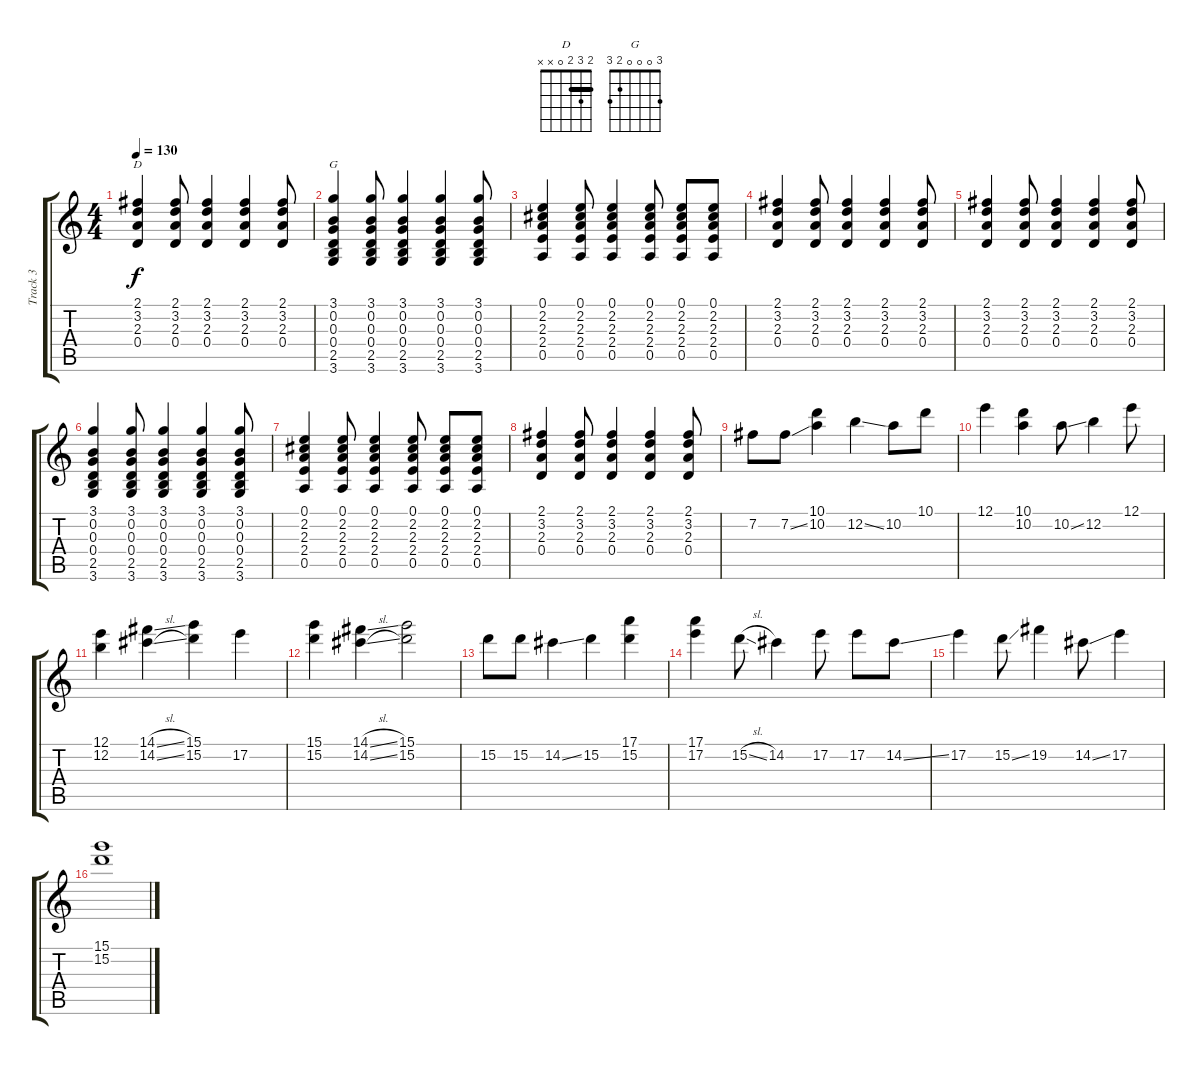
\track ("Track 3" "Track 3") {instrument electricguitarjazz}
\staff {score tabs}
\tuning (E4 B3 G3 D3 A2 E2) {hide}
\chord ("D" 2 3 2 0 x x) {barre 2}
\chord ("G" 3 0 0 0 2 3)
\ts (4 4)
\tempo 130
\clef g2
\ks c
(2.1 3.2 2.3 0.4).4{ch "D" dy f} (2.1 3.2 2.3 0.4).8 (2.1 3.2 2.3 0.4).4 (2.1 3.2 2.3 0.4).4 (2.1 3.2 2.3 0.4).8 |
(3.1 0.2 0.3 0.4 2.5 3.6).4{ch "G"} (3.1 0.2 0.3 0.4 2.5 3.6).8 (3.1 0.2 0.3 0.4 2.5 3.6).4 (3.1 0.2 0.3 0.4 2.5 3.6).4 (3.1 0.2 0.3 0.4 2.5 3.6).8 |
(0.1 2.2 2.3 2.4 0.5).4 (0.1 2.2 2.3 2.4 0.5).8 (0.1 2.2 2.3 2.4 0.5).4 (0.1 2.2 2.3 2.4 0.5).8 (0.1 2.2 2.3 2.4 0.5).8 (0.1 2.2 2.3 2.4 0.5).8 |
(2.1 3.2 2.3 0.4).4 (2.1 3.2 2.3 0.4).8 (2.1 3.2 2.3 0.4).4 (2.1 3.2 2.3 0.4).4 (2.1 3.2 2.3 0.4).8 |
(2.1 3.2 2.3 0.4).4 (2.1 3.2 2.3 0.4).8 (2.1 3.2 2.3 0.4).4 (2.1 3.2 2.3 0.4).4 (2.1 3.2 2.3 0.4).8 |
(3.1 0.2 0.3 0.4 2.5 3.6).4 (3.1 0.2 0.3 0.4 2.5 3.6).8 (3.1 0.2 0.3 0.4 2.5 3.6).4 (3.1 0.2 0.3 0.4 2.5 3.6).4 (3.1 0.2 0.3 0.4 2.5 3.6).8 |
(0.1 2.2 2.3 2.4 0.5).4 (0.1 2.2 2.3 2.4 0.5).8 (0.1 2.2 2.3 2.4 0.5).4 (0.1 2.2 2.3 2.4 0.5).8 (0.1 2.2 2.3 2.4 0.5).8 (0.1 2.2 2.3 2.4 0.5).8 |
(2.1 3.2 2.3 0.4).4 (2.1 3.2 2.3 0.4).8 (2.1 3.2 2.3 0.4).4 (2.1 3.2 2.3 0.4).4 (2.1 3.2 2.3 0.4).8 |
7.2.8 7.2{ss}.8 (10.1 10.2).4 12.2{ss}.4 10.2.8 10.1.8 |
12.1.4 (10.1 10.2).4 10.2{ss}.8 12.2.4 12.1.8 |
(12.1 12.2).4 (14.1{sl} 14.2{sl}).4 (15.1 15.2).4 17.2.4 |
(15.1 15.2).4 (14.1{sl} 14.2{sl}).4 (15.1 15.2).2 |
15.2.8 15.2.8 14.2{ss}.4 15.2.4 (17.1 15.2).4 |
(17.1 17.2).4 15.2{sl}.8 14.2.4 17.2.8 17.2.8 14.2{ss}.8 |
17.2.4 15.2{ss}.8 19.2.4 14.2{ss}.8 17.2.4 |
(15.1 15.2).1
